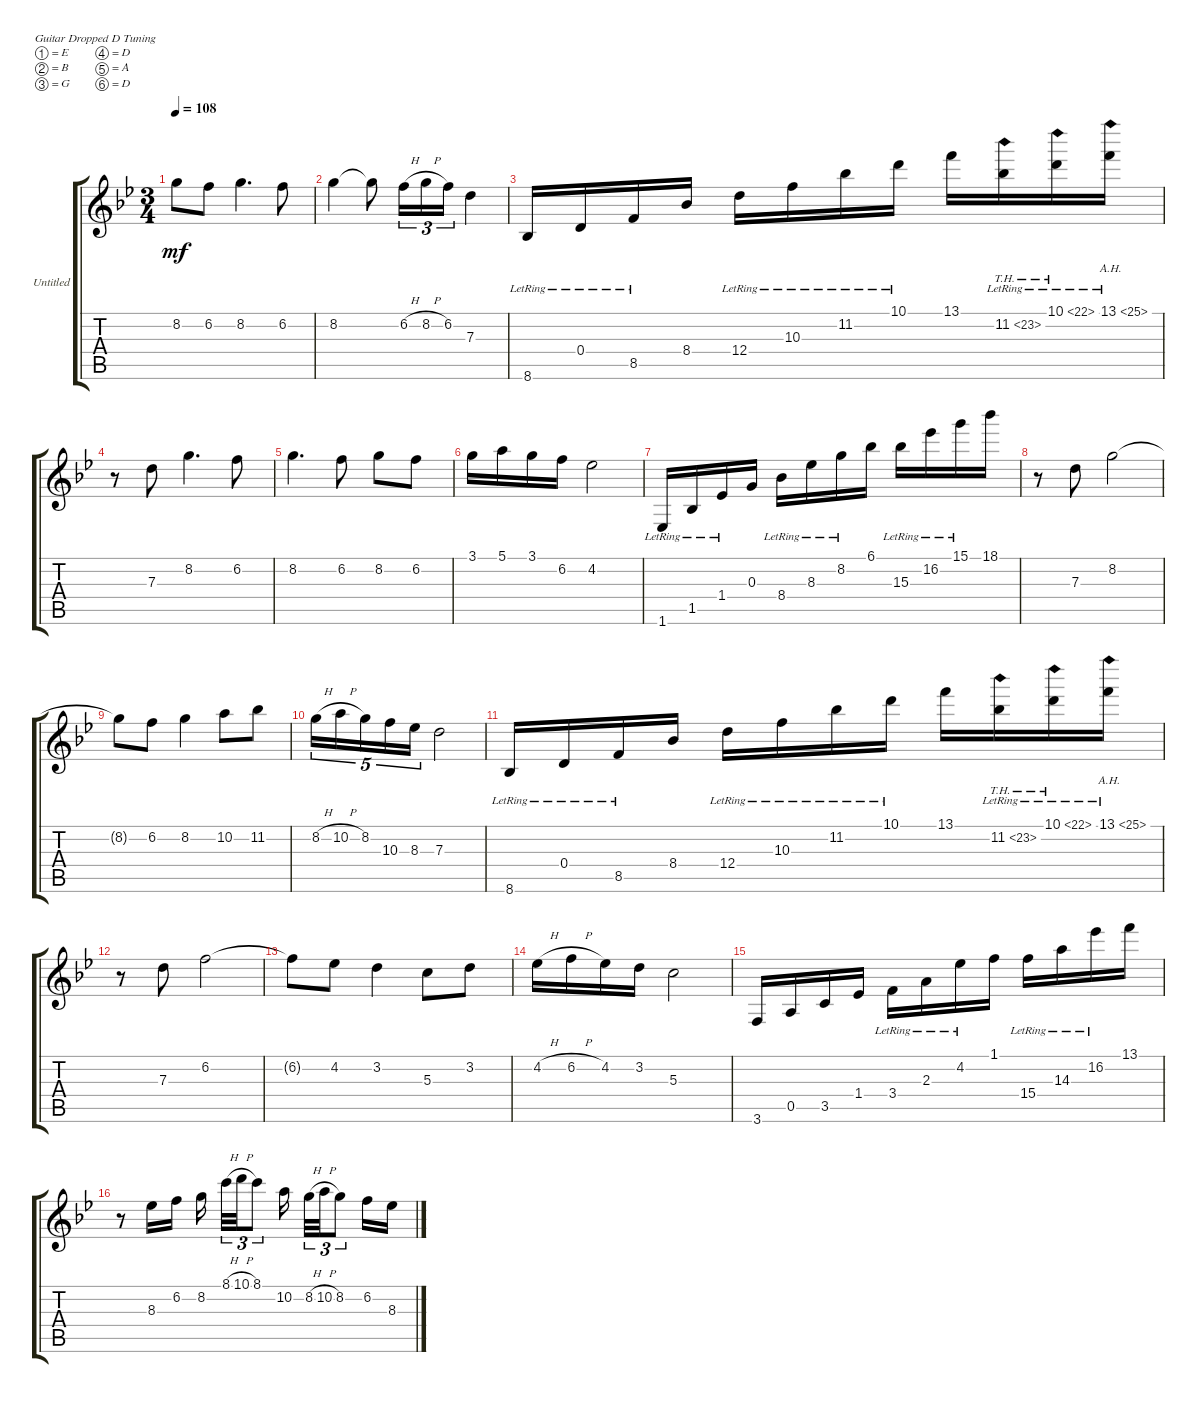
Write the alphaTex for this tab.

\bracketExtendMode groupsimilarinstruments
\firstSystemTrackNameOrientation horizontal
\otherSystemsTrackNameOrientation horizontal
\track ("Untitled" "Untitled") {instrument acousticguitarnylon}
\staff {score tabs}
\tuning (E4 B3 G3 D3 A2 D2)
\ts (3 4)
\tempo 108
\clef g2
\ks bb
8.2{t}.8{dy mf} 6.2.8 8.2.4{d} 6.2.8 |
8.2.4 8.2{t}.8 6.2{h}.16{tu (3 2)} 8.2{h}.16{tu (3 2)} 6.2.16{tu (3 2)} 7.3.4 |
8.6{lr}.16 0.4{lr}.16 8.5{lr}.16 8.4.16 12.4{lr}.16 10.3{lr}.16 11.2{lr}.16 10.1{lr}.16 13.1.16 11.2{th 12 lr}.16 10.1{th 12 lr}.16 13.1{ah 12 lr}.16 |
r.8 7.3.8 8.2.4{d} 6.2.8 |
8.2.4{d} 6.2.8 8.2.8 6.2.8 |
3.1.16 5.1.16 3.1.16 6.2.16 4.2.2 |
1.6{lr}.16 1.5{lr}.16 1.4{lr}.16 0.3.16 8.4{lr}.16 8.3{lr}.16 8.2{lr}.16 6.1.16 15.3{lr}.16 16.2{lr}.16 15.1{lr}.16 18.1.16 |
r.8 7.3.8 8.2.2 |
8.2{t}.8 6.2.8 8.2.4 10.2.8 11.2.8 |
8.2{h}.16{tu (5 4)} 10.2{h}.16{tu (5 4)} 8.2.16{tu (5 4)} 10.3.16{tu (5 4)} 8.3.16{tu (5 4)} 7.3.2 |
8.6{lr}.16 0.4{lr}.16 8.5{lr}.16 8.4.16 12.4{lr}.16 10.3{lr}.16 11.2{lr}.16 10.1{lr}.16 13.1.16 11.2{th 12 lr}.16 10.1{th 12 lr}.16 13.1{ah 12 lr}.16 |
r.8 7.3.8 6.2.2 |
6.2{t}.8 4.2.8 3.2.4 5.3.8 3.2.8 |
4.2{h}.16 6.2{h}.16 4.2.16 3.2.16 5.3.2 |
3.6.16 0.5.16 3.5.16 1.4.16 3.4{lr}.16 2.3{lr}.16 4.2{lr}.16 1.1.16 15.4{lr}.16 14.3{lr}.16 16.2{lr}.16 13.1.16 |
r.8 8.3.16 6.2.16 8.2.16 8.1{h}.32{tu (3 2)} 10.1{h}.32{tu (3 2)} 8.1.8{tu (3 2)} 10.2.16 8.2{h}.32{tu (3 2)} 10.2{h}.32{tu (3 2)} 8.2.8{tu (3 2)} 6.2.16 8.3.16
